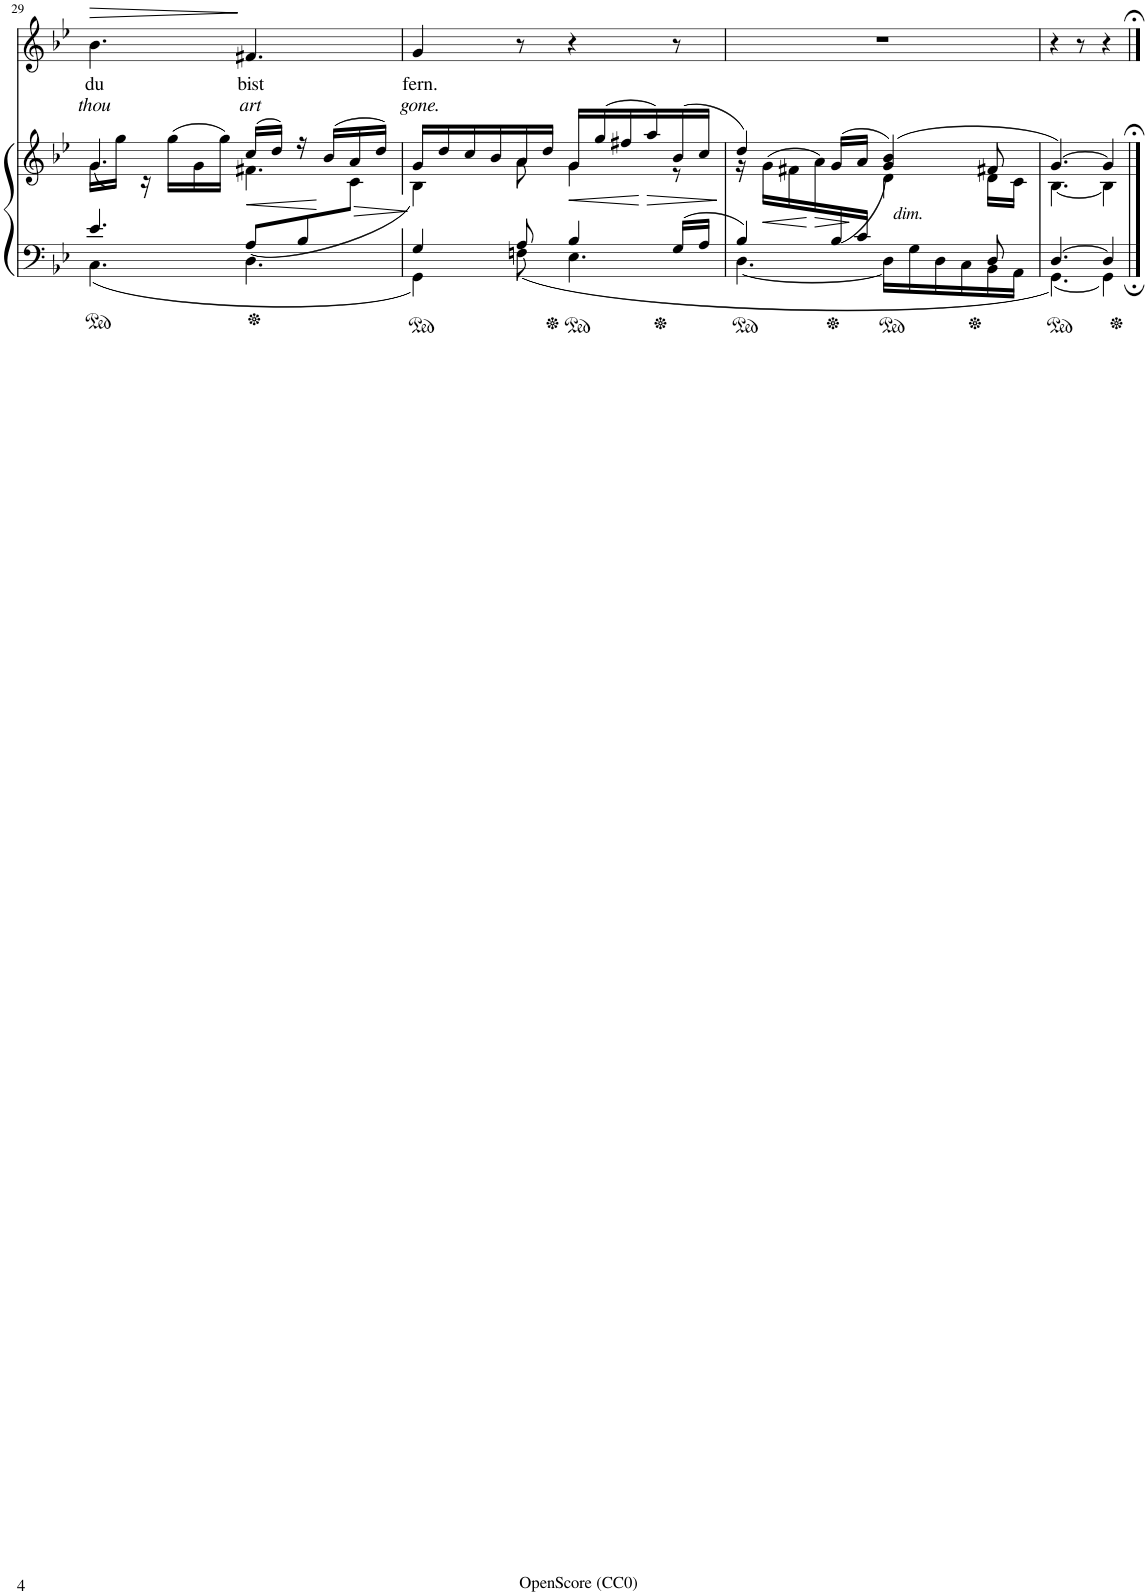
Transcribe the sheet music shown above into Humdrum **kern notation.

**kern	**kern	**dynam	**kern	**text	**text	**dynam
*part2	*part2	*part2	*part1	*part1	*part1	*part1
*staff3	*staff2	*staff2/3	*staff1	*staff1	*staff1	*staff1
*I"Pianoforte	*	*	*I"Singstimme Voice	*	*	*
*I'Pno	*	*	*	*	*	*
!!LO:PB:g=z
*clefF4	*clefG2	*	*clefG2	*	*	*
*k[b-e-]	*k[b-e-]	*	*k[b-e-]	*	*	*
*M6/8	*M6/8	*	*M6/8	*	*	*
=29	=29	=29	=29	=29	=29	=29
*^	*^	*	*	*	*	*
*	*	*	*^	*	*	*	*	*
!	!	!	!	!	!	!	!LO:LY:b	!LO:LY:b	!LO:HP:b
4.e-/	4.C\	(4.g/	16g\LL	8ryy	.	4.b-\	du	thou	>
.	.	.	16gg\JJ)	.	.	.	.	.	.
*	*	*	*v	*v	*	*	*	*	*
.	.	.	16r	.	.	.	.	.
.	.	.	(>16gg\LL	.	.	.	.	.
.	.	.	16g\	.	.	.	.	.
.	.	.	16gg\JJ)	.	.	.	.	.
!	!	!	!	!LO:HP:b	!	!LO:LY:b	!LO:LY:b	!
(<8A/L	4.D\	(16cc/LL	4.f#X\	<	4.f#X/	bist	art	]
.	.	16dd/JJ)	.	.	.	.	.	.
8B-/	.	16r	.	.	.	.	.	.
.	.	(16b-/LL	.	[	.	.	.	.
!	!	!	!	!LO:HP:b	!	!	!	!
*	*	*	*^	*	*	*	*	*
8ryy	.	16a/	.	8c\J	>	.	.	.	.
.	.	16dd/JJ)	.	.	.	.	.	.	.
*v	*v	*	*	*	*	*	*	*	*
*	*v	*v	*v	*	*	*	*	*
.	.	]	.	.	.	.
=30	=30	=30	=30	=30	=30	=30
*^	*^	*	*	*	*	*
!	!	!	!	!	!	!LO:LY:b	!LO:LY:b	!
4G/	4GG\	16g/LL	4B-\)	.	4g/	fern.	gone.	.
.	.	16dd/	.	.	.	.	.	.
.	.	16cc/	.	.	.	.	.	.
.	.	16b-/	.	.	.	.	.	.
8A/	8Fn\	16a/	8a\	.	8r	.	.	.
.	.	16dd/JJ	.	.	.	.	.	.
!	!	!	!	!LO:HP:b	!	!	!	!
4B-/	4.E-\	16g/LL	4g\	<	4r	.	.	.
.	.	(16gg/	.	.	.	.	.	.
.	.	16ff#X/	.	.	.	.	.	.
!	!	!	!	!LO:HP:n=1:b	!	!	!	!
.	.	16aa/)	.	[ >	.	.	.	.
16G/LL	.	(16b-/	8r	.	8r	.	.	.
16A/JJ	.	16cc/JJ	.	.	.	.	.	.
*v	*v	*	*	*	*	*	*	*
*	*v	*v	*	*	*	*	*
.	.	]	.	.	.	.
=31	=31	=31	=31	=31	=31	=31
*^	*^	*	*	*	*	*
*	*^	*	*	*	*	*	*	*
4ryy	4B-/	[4.D\	4dd/)	16r	.	2.r	.	.	.
!	!	!	!	!	!LO:HP:b	!	!	!	!
.	.	.	.	(16g\LL	<	.	.	.	.
.	.	.	.	16f#X\	.	.	.	.	.
.	.	.	.	16a\)	[	.	.	.	.
(<16B-/	4ryy	.	(16g/LL	8ryy	.	.	.	.	.
16c/JJ	.	.	16a/JJ	.	.	.	.	.	.
!	!	!	!LO:TX:b:i:t=dim.	!	!	!	!	!	!
4.ryy	.	16D\LL]	(4g/ 4b-/)	4d\)	.	.	.	.	.
.	.	16G\	.	.	.	.	.	.	.
.	8ryy	16D\	.	.	.	.	.	.	.
.	.	16C\	.	.	.	.	.	.	.
.	8D/	16BB-\	8f#X/	16d\LL	.	.	.	.	.
.	.	16AA\JJ	.	16c\JJ	.	.	.	.	.
*	*v	*v	*	*	*	*	*	*	*
=32	=32	=32	=32	=32	=32	=32	=32	=32
[4.D/	[4.GG\	[4.g/)	[4.B-\	.	4r	.	.	.
.	.	.	.	.	8r	.	.	.
4D/]	4GG\]	4g/]	4B-\]	.	4r	.	.	.
*v	*v	*	*	*	*	*	*	*
*	*v	*v	*	*	*	*	*
==	==	==	==	==	==	==
*-	*-	*-	*-	*-	*-	*-
